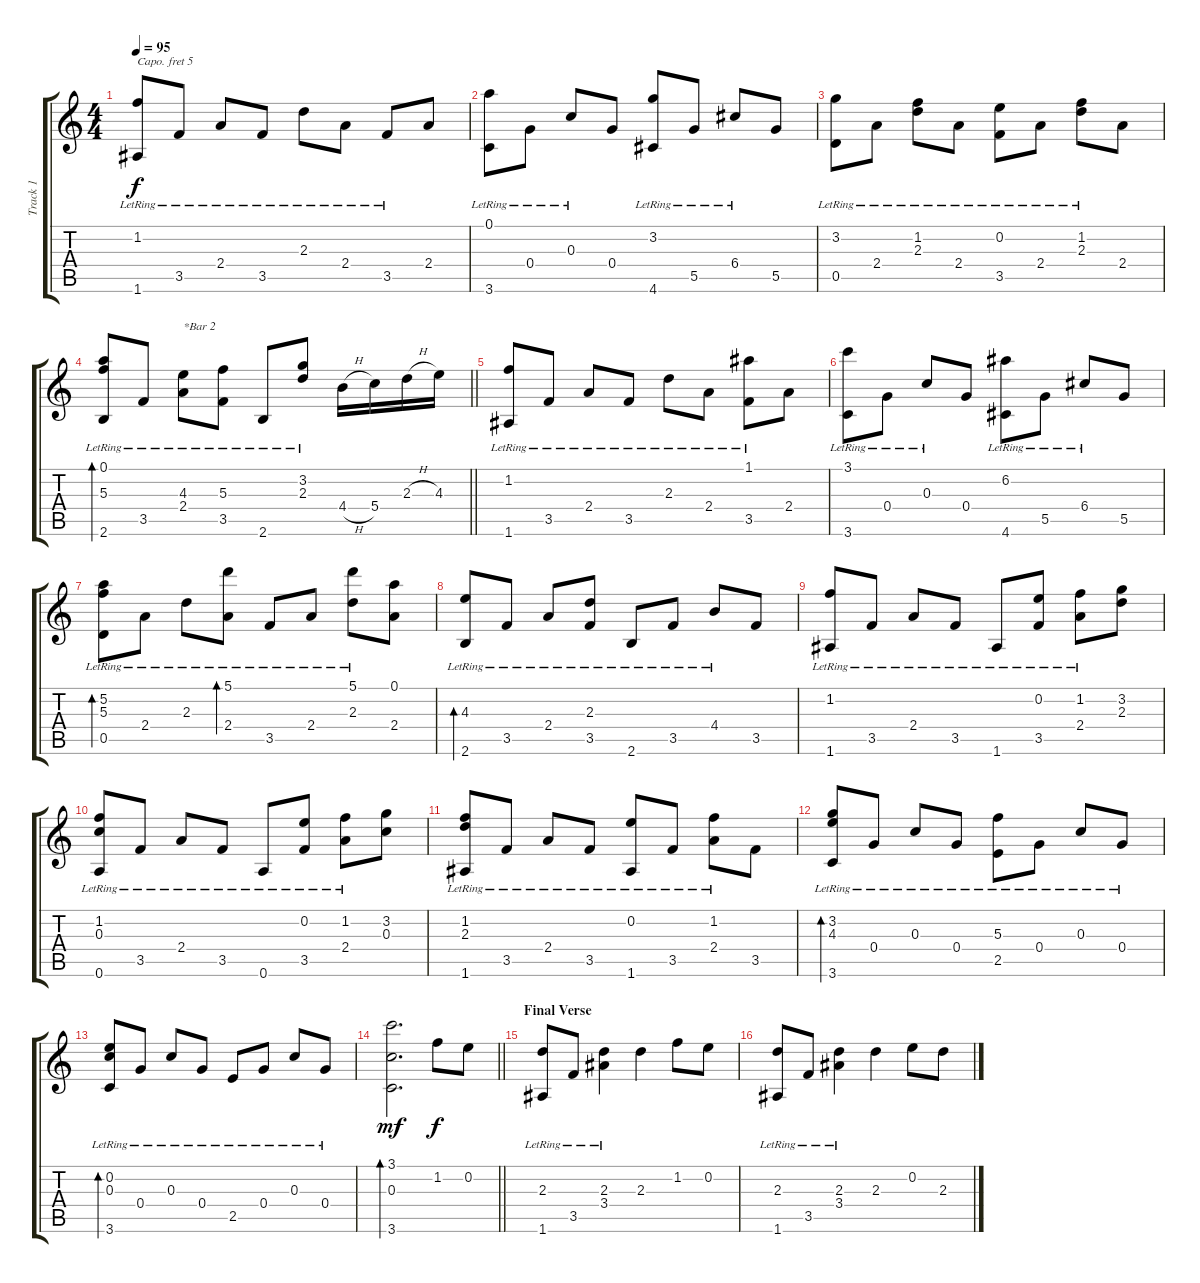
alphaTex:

\track ("Track 1" "Track 1") {instrument acousticguitarsteel}
\staff {score tabs}
\capo 5
\tuning (E4 B3 G3 D3 A2 E2) {hide}
\ts (4 4)
\tempo 95
\clef g2
\ks c
(1.2{lr} 1.6{lr}).8{dy f} 3.5{lr}.8 2.4{lr}.8 3.5{lr}.8 2.3{lr}.8 2.4{lr}.8 3.5{lr}.8 2.4.8 |
(0.1{lr} 3.6{lr}).8 0.4{lr}.8 0.3{lr}.8 0.4.8 (3.2{lr} 4.6{lr}).8 5.5{lr}.8 6.4{lr}.8 5.5.8 |
(3.2{lr} 0.5{lr}).8 2.4{lr}.8 (1.2{lr} 2.3{lr}).8 2.4{lr}.8 (0.2{lr} 3.5{lr}).8 2.4{lr}.8 (1.2{lr} 2.3{lr}).8 2.4.8 |
\barLineRight lightlight
(0.1{lr} 5.3{lr} 2.6{lr}).8{bd 120} 3.5{lr}.8 (4.3{lr} 2.4{lr}).8{txt "*Bar 2"} (5.3{lr} 3.5{lr}).8 2.6{lr}.8 (3.2{lr} 2.3{lr}).8 4.4{h}.16 5.4.16 2.3{h}.16 4.3.16 |
(1.2{lr} 1.6{lr}).8 3.5{lr}.8 2.4{lr}.8 3.5{lr}.8 2.3{lr}.8 2.4{lr}.8 (1.1{lr} 3.5{lr}).8 2.4.8 |
(3.1{lr} 3.6{lr}).8 0.4{lr}.8 0.3{lr}.8 0.4.8 (6.2{lr} 4.6{lr}).8 5.5{lr}.8 6.4{lr}.8 5.5.8 |
(5.2{lr} 5.3{lr} 0.5{lr}).8{bd 60} 2.4{lr}.8 2.3{lr}.8 (5.1{lr} 2.4{lr}).8{bd 120} 3.5{lr}.8 2.4{lr}.8 (5.1{lr} 2.3{lr}).8 (0.1 2.4).8 |
(4.3{lr} 2.6{lr}).8{bd 60} 3.5{lr}.8 2.4{lr}.8 (2.3{lr} 3.5{lr}).8 2.6{lr}.8 3.5{lr}.8 4.4{lr}.8 3.5.8 |
(1.2{lr} 1.6{lr}).8 3.5{lr}.8 2.4{lr}.8 3.5{lr}.8 1.6{lr}.8 (0.2 3.5{lr}).8 (1.2 2.4{lr}).8 (3.2 2.3).8 |
(1.2{lr} 0.3{lr} 0.6{lr}).8 3.5{lr}.8 2.4{lr}.8 3.5{lr}.8 0.6{lr}.8 (0.2{lr} 3.5{lr}).8 (1.2{lr} 2.4{lr}).8 (3.2 0.3).8 |
(1.2{lr} 2.3{lr} 1.6{lr}).8 3.5{lr}.8 2.4{lr}.8 3.5{lr}.8 (0.2{lr} 1.6{lr}).8 3.5{lr}.8 (1.2{lr} 2.4{lr}).8 3.5.8 |
(3.2{lr} 4.3{lr} 3.6{lr}).8{bd 120} 0.4{lr}.8 0.3{lr}.8 0.4{lr}.8 (5.3{lr} 2.5{lr}).8 0.4{lr}.8 0.3{lr}.8 0.4{lr}.8 |
(0.2{lr} 0.3{lr} 3.6{lr}).8{bd 120} 0.4{lr}.8 0.3{lr}.8 0.4{lr}.8 2.5{lr}.8 0.4{lr}.8 0.3{lr}.8 0.4{lr}.8 |
\barLineRight lightlight
(3.1 0.3 3.6).2{d bd 60 dy mf} 1.2.8{dy f} 0.2.8 |
\section ("" "Final Verse")
(2.3{lr} 1.6{lr}).8 3.5{lr}.8 (2.3{lr} 3.4{lr}).4 2.3.4 1.2.8 0.2.8 |
(2.3{lr} 1.6{lr}).8 3.5{lr}.8 (2.3{lr} 3.4{lr}).4 2.3.4 0.2.8 2.3.8
